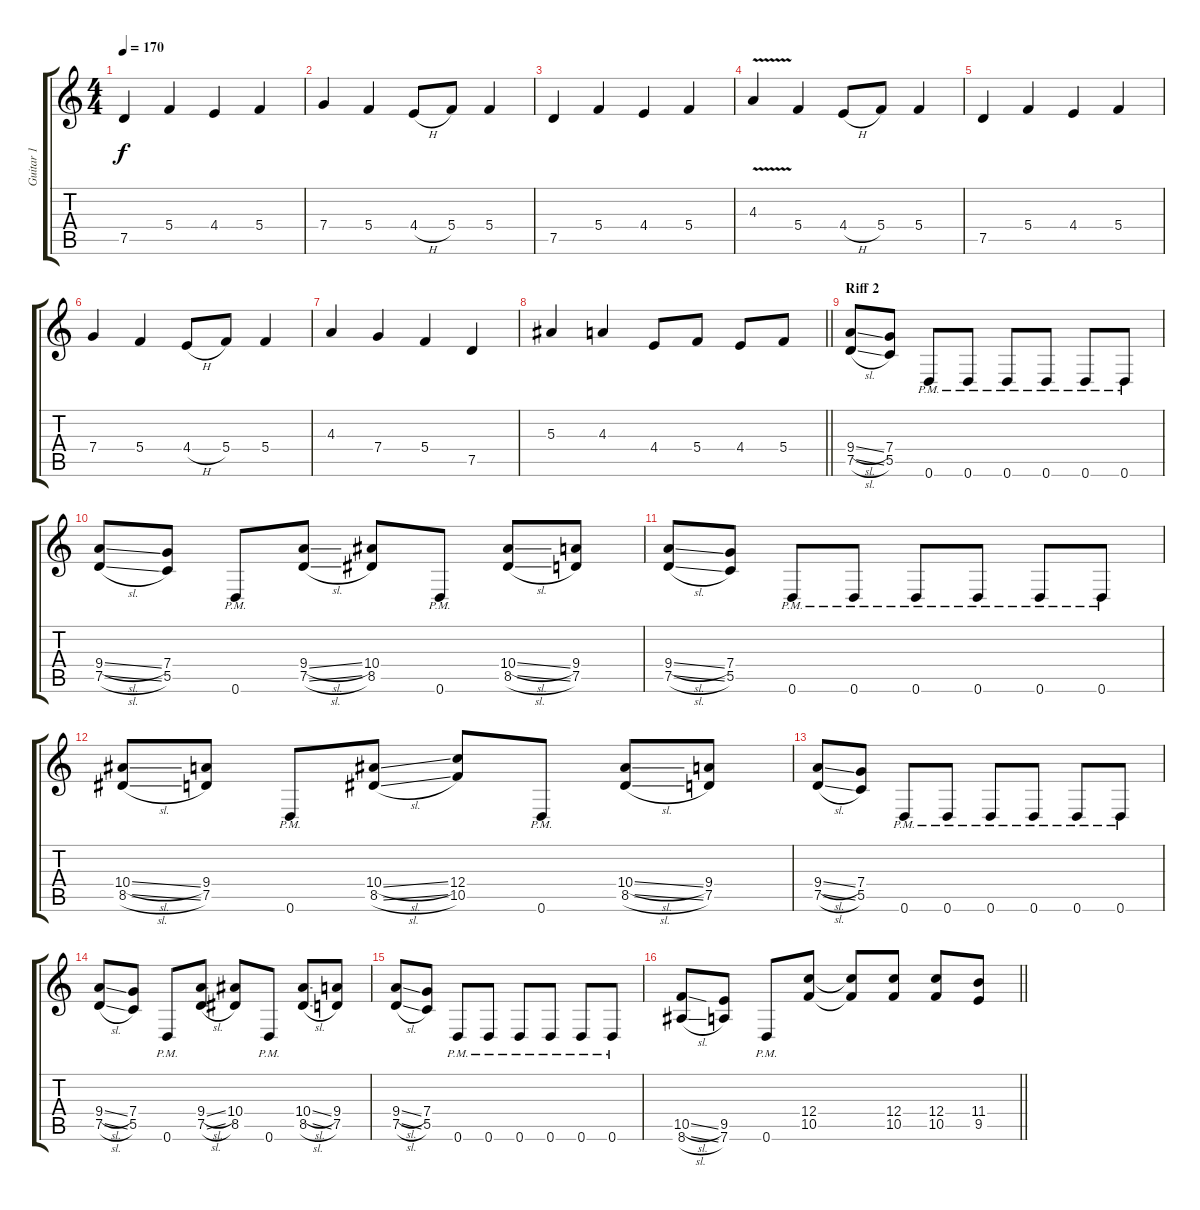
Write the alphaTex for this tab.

\track ("Guitar 1" "Guitar 1") {instrument distortionguitar}
\staff {score tabs}
\tuning (D4 A3 F3 C3 G2 D2) {hide}
\ts (4 4)
\tempo 170
\clef g2
\ks c
7.5.4{dy f} 5.4.4 4.4.4 5.4.4 |
7.4.4 5.4.4 4.4{h}.8 5.4.8 5.4.4 |
7.5.4 5.4.4 4.4.4 5.4.4 |
4.3{v}.4 5.4.4 4.4{h}.8 5.4.8 5.4.4 |
7.5.4 5.4.4 4.4.4 5.4.4 |
7.4.4 5.4.4 4.4{h}.8 5.4.8 5.4.4 |
4.3.4 7.4.4 5.4.4 7.5.4 |
\barLineRight lightlight
5.3.4 4.3.4 4.4.8 5.4.8 4.4.8 5.4.8 |
\section ("" "Riff 2")
(9.4{sl} 7.5{sl}).8 (7.4 5.5).8 0.6{pm}.8 0.6{pm}.8 0.6{pm}.8 0.6{pm}.8 0.6{pm}.8 0.6{pm}.8 |
(9.4{sl} 7.5{sl}).8 (7.4 5.5).8 0.6{pm}.8 (9.4{sl} 7.5{sl}).8 (10.4 8.5).8 0.6{pm}.8 (10.4{sl} 8.5{sl}).8 (9.4 7.5).8 |
(9.4{sl} 7.5{sl}).8 (7.4 5.5).8 0.6{pm}.8 0.6{pm}.8 0.6{pm}.8 0.6{pm}.8 0.6{pm}.8 0.6{pm}.8 |
(10.4{sl} 8.5{sl}).8 (9.4 7.5).8 0.6{pm}.8 (10.4{sl} 8.5{sl}).8 (12.4 10.5).8 0.6{pm}.8 (10.4{sl} 8.5{sl}).8 (9.4 7.5).8 |
(9.4{sl} 7.5{sl}).8 (7.4 5.5).8 0.6{pm}.8 0.6{pm}.8 0.6{pm}.8 0.6{pm}.8 0.6{pm}.8 0.6{pm}.8 |
(9.4{sl} 7.5{sl}).8 (7.4 5.5).8 0.6{pm}.8 (9.4{sl} 7.5{sl}).8 (10.4 8.5).8 0.6{pm}.8 (10.4{sl} 8.5{sl}).8 (9.4 7.5).8 |
(9.4{sl} 7.5{sl}).8 (7.4 5.5).8 0.6{pm}.8 0.6{pm}.8 0.6{pm}.8 0.6{pm}.8 0.6{pm}.8 0.6{pm}.8 |
\barLineRight lightlight
(10.5{sl} 8.6{sl}).8 (9.5 7.6).8 0.6{pm}.8 (12.4 10.5).8 (12.4{t} 10.5{t}).8 (12.4 10.5).8 (12.4 10.5).8 (11.4 9.5).8
